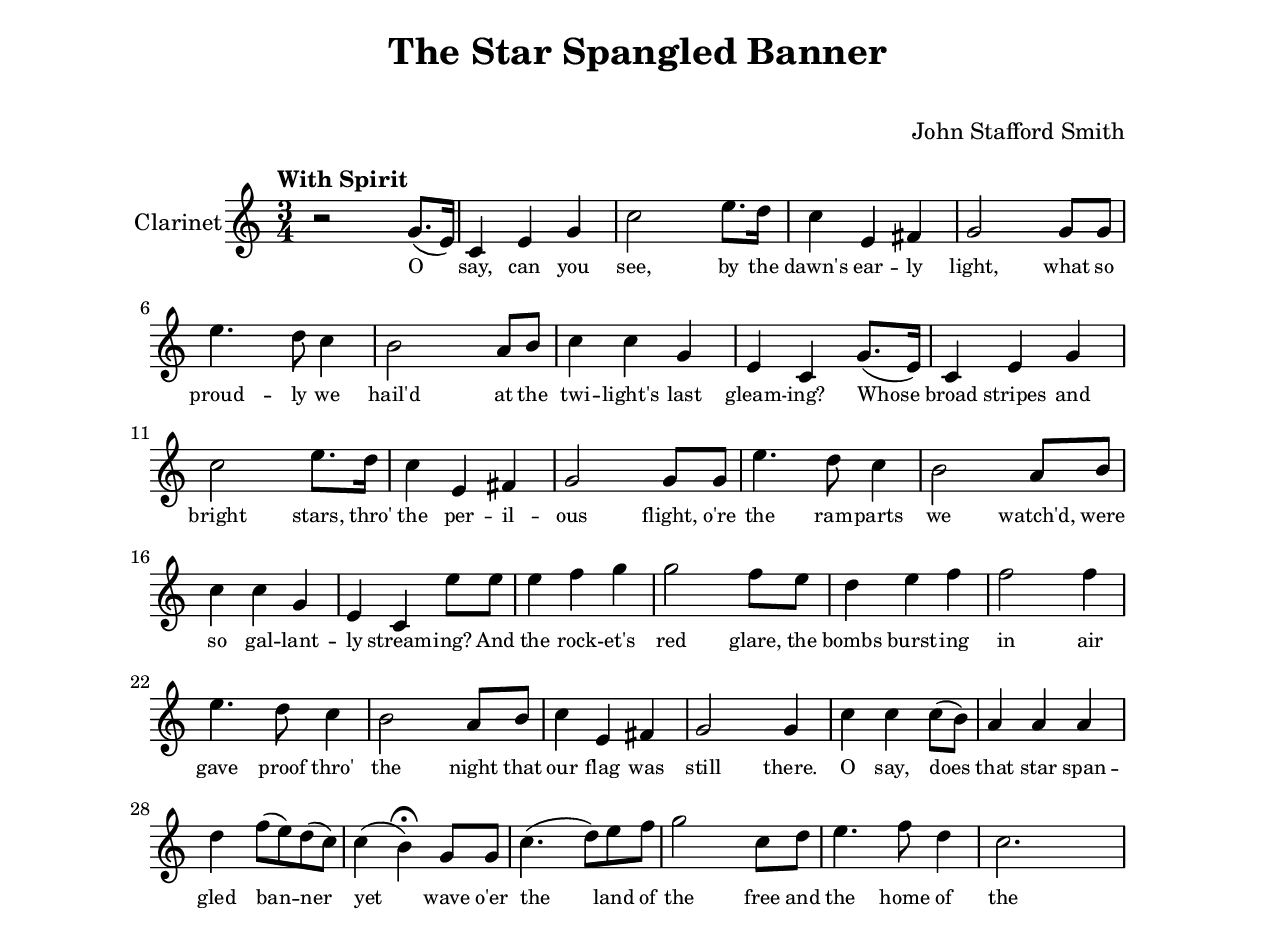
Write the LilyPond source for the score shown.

\include "globals.ly"

\header {
    title = "The Star Spangled Banner"
    composer = "John Stafford Smith"
}

melody = \relative c' {
    \key bf \major
    \time 3/4
  
    r2 f8. ( d16 )              | bf4 d f               | bf2 d8. c16       | bf4 d, e                  |
    f2 f8 f                     | d'4. c8 bf4           | a2 g8 a           | bf4 bf f                  |
    d bf f'8. ( d16 )           | bf4 d f               | bf2 d8. c16       | bf4 d, e                  |
    f2 f8 f                     | d'4. c8 bf4           | a2 g8 a           | bf4 bf f                  |
    d bf d'8 d                  | d4 ef f               | f2 ef8 d          | c4 d ef                   |
    ef2 ef4                     | d4. c8 bf4            | a2 g8 a           | bf4 d, e                  |
    f2 f4                       | bf4 bf bf8 ( a )      | g4 g g            | c4 ef8 ( d ) c ( bf )     |
    bf4 ( a ) \fermata f8 f     | bf4. ( c8 ) d ef      | f2 bf,8 c         | d4. ef8 c4                |
    bf2.                        |
}

words = \lyricmode {
    O say, can you see, by the dawn's ear -- ly
    light, what so proud -- ly we hail'd at the
    twi -- light's last gleam -- ing? Whose broad
    stripes and bright stars, thro' the per -- il -- ous
    flight, o're the ram -- parts we watch'd, were so
    gal -- lant -- ly stream -- ing? And the rock -- et's
    red glare, the bombs burst -- ing in air gave proof
    thro' the night that our flag was still there.
    O say, does that star span -- gled ban -- ner yet wave
    o'er the land of the free and the home of the brave?
}

\book {
    \score {
        \new Staff \with {
            instrumentName = "Clarinet"
        } {
            \tempo "With Spirit"
            \naturalizeMusic
            
            \transpose bf c'
            \melody
            
            \addlyrics {
                \set fontSize = #-2
                \words
            }
        }
    }
}
